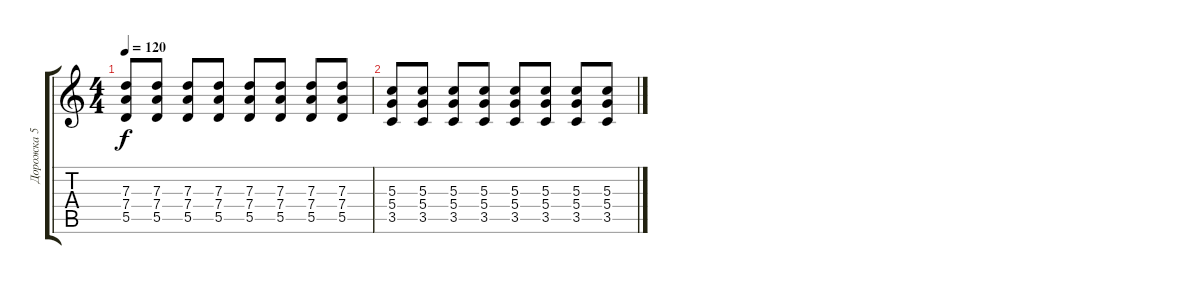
\track ("Дорожка 5" "Дорожка 5") {instrument distortionguitar}
\staff {score tabs}
\tuning (E4 B3 G3 D3 A2 E2) {hide}
\ts (4 4)
\tempo 120
\clef g2
\ks c
(7.3 7.4 5.5).8{dy f} (7.3 7.4 5.5).8 (7.3 7.4 5.5).8 (7.3 7.4 5.5).8 (7.3 7.4 5.5).8 (7.3 7.4 5.5).8 (7.3 7.4 5.5).8 (7.3 7.4 5.5).8 |
(5.3 5.4 3.5).8 (5.3 5.4 3.5).8 (5.3 5.4 3.5).8 (5.3 5.4 3.5).8 (5.3 5.4 3.5).8 (5.3 5.4 3.5).8 (5.3 5.4 3.5).8 (5.3 5.4 3.5).8
